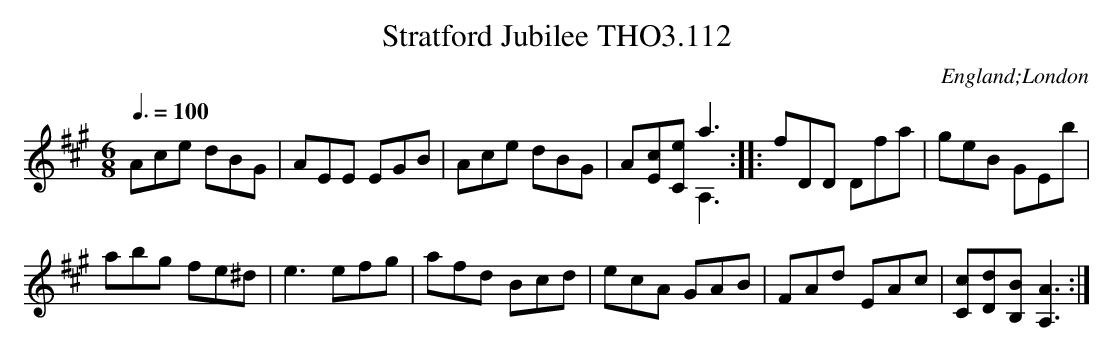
X:1
T:Stratford Jubilee THO3.112
O:England;London
M:6/8
L:1/8
Q:3/8=100
K:A
Ace dBG|AEE EGB|Ace dBG| A[cE][eC] a3 &x3 A,3::fDD Dfa|geB GEb|
abg fe^d|e3 efg|afd Bcd|ecA GAB|FAd EAc|[cC][dD][BB,][A3A,3]:|
